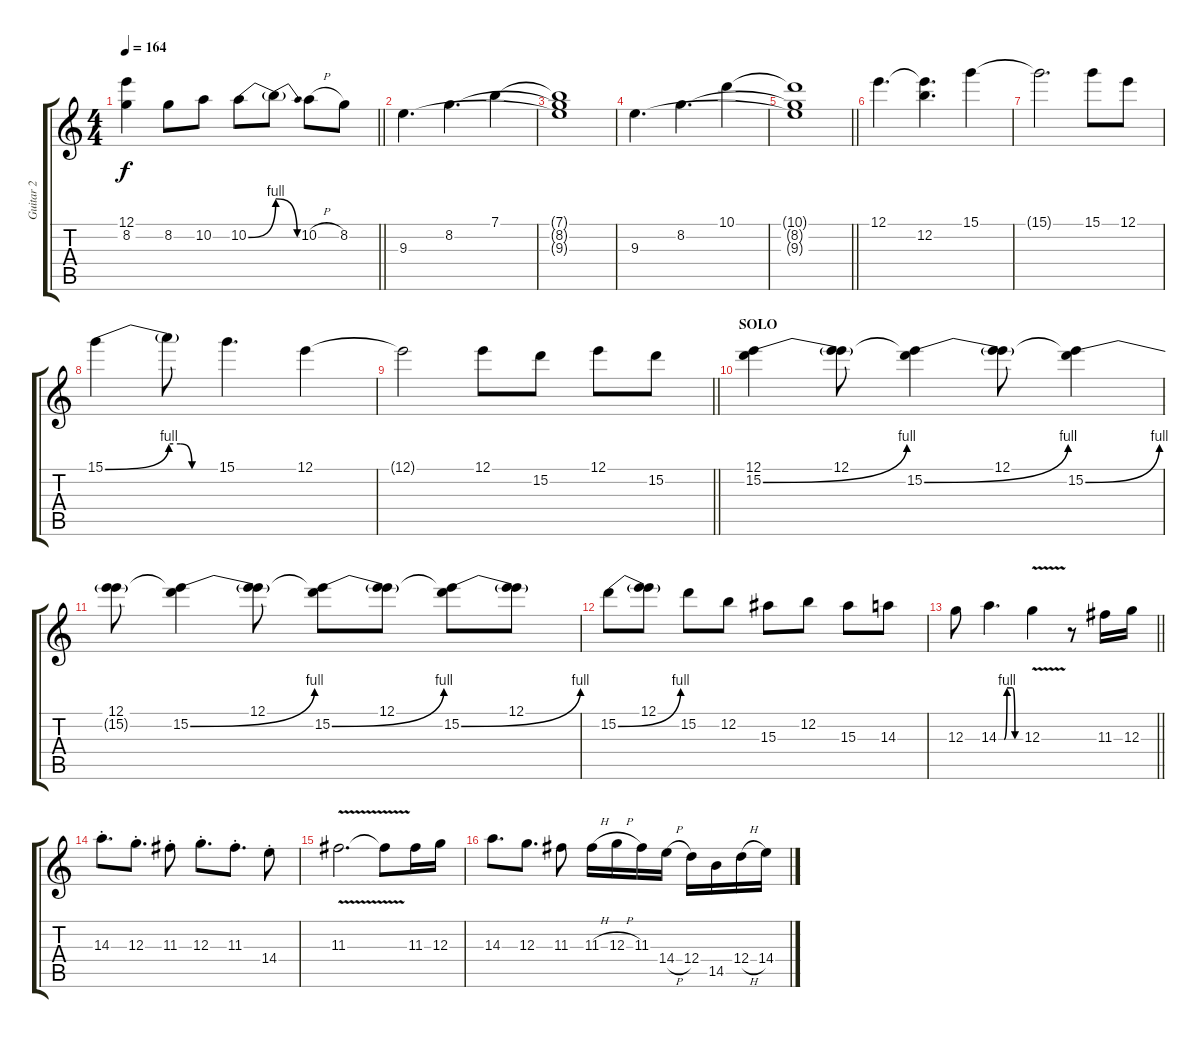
\track ("Guitar 2" "Guitar 2") {instrument overdrivenguitar}
\staff {score tabs}
\tuning (E4 B3 G3 D3 A2 D2) {hide}
\ts (4 4)
\tempo 164
\clef g2
\barLineRight lightlight
\ks c
(12.1{t} 8.2{t}).4{dy f} 8.2.8 10.2.8 10.2{be (bend 0 0 60 4)}.8 10.2{be (release 0 4 60 0) t}.8 10.2{h}.8 8.2.8 |
9.3.4{d} 8.2.4{d} 7.1.4 |
(7.1{t} 8.2{t} 9.3{t}).1 |
9.3.4{d} 8.2.4{d} 10.1.4 |
\barLineRight lightlight
(10.1{t} 8.2{t} 9.3{t}).1 |
12.1.4{d} (12.1{t} 12.2).4{d} 15.1.4 |
15.1{t}.2{d} 15.1.8 12.1.8 |
15.1{be (bend 0 0 60 4)}.4 15.1{be (custom 0 4 15 4 30 0 60 0) t}.8 15.1.4{d} 12.1.4 |
\barLineRight lightlight
12.1{t}.2 12.1.8 15.2.8 12.1.8 15.2.8 |
\section ("" "SOLO")
(12.1 15.2{be (bend 0 0 60 4)}).4 (12.1 15.2{t}).8 (12.1{t} 15.2{be (bend 0 0 60 4)}).4 (12.1 15.2{t}).8 (12.1{t} 15.2{be (bend 0 0 60 4)}).4 |
(12.1 15.2{t}).8 (12.1{t} 15.2{be (bend 0 0 60 4)}).4 (12.1 15.2{t}).8 (12.1{t} 15.2{be (bend 0 0 60 4)}).8 (12.1 15.2{t}).8 (12.1{t} 15.2{be (bend 0 0 60 4)}).8 (12.1 15.2{t}).8 |
15.2{be (bend 0 0 60 4)}.8 (12.1 15.2{t}).8 15.2.8 12.2.8 15.3.8 12.2.8 15.3.8 14.3.8 |
\barLineRight lightlight
12.3.8 14.3{be (custom 0 0 15 0 23 4 38 4 45 0 60 0)}.4{d} 12.3{v}.4 r.8 11.3.16 12.3.16 |
14.3{st}.8{d} 12.3{st}.8{d} 11.3{st}.8 12.3{st}.8{d} 11.3{st}.8{d} 14.4{st}.8 |
11.3{v}.2{d} 11.3{t}.8 11.3.16 12.3.16 |
14.3.8{d} 12.3.8{d} 11.3.8 11.3{h}.16 12.3{h}.16 11.3.16 14.4{h}.16 12.4.16 14.5.16 12.4{h}.16 14.4.16
